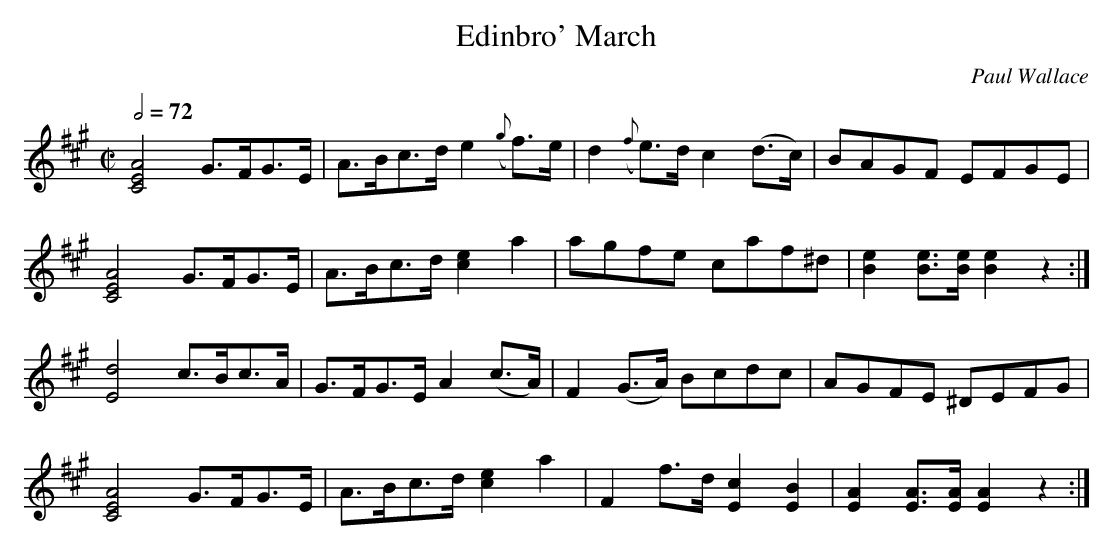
X:1
T:Edinbro' March
C:Paul Wallace
M:C|
L:1/8
Q:1/2=72
K:A
[C4E4A4] G>FG>E|A>Bc>d  e2  ({g}f>)e|d2 ({f}e>)d c2    (d>c) | BAGF            EFGE     |
[C4E4A4] G>FG>E|A>Bc>d [c2e2]   a2  |agfe        caf^d       |[B2e2][Be]>[Be] [B2e2] z2:|
[E4d4]   c>Bc>A|G>FG>E  A2     (c>A)|F2    (G>A) Bcdc        | AGFE           ^DEFG     |
[C4E4A4] G>FG>E|A>Bc>d [c2e2]   a2  |F2    f>d  [E2c2] [E2B2]|[E2A2][EA]>[EA] [E2A2] z2:|
